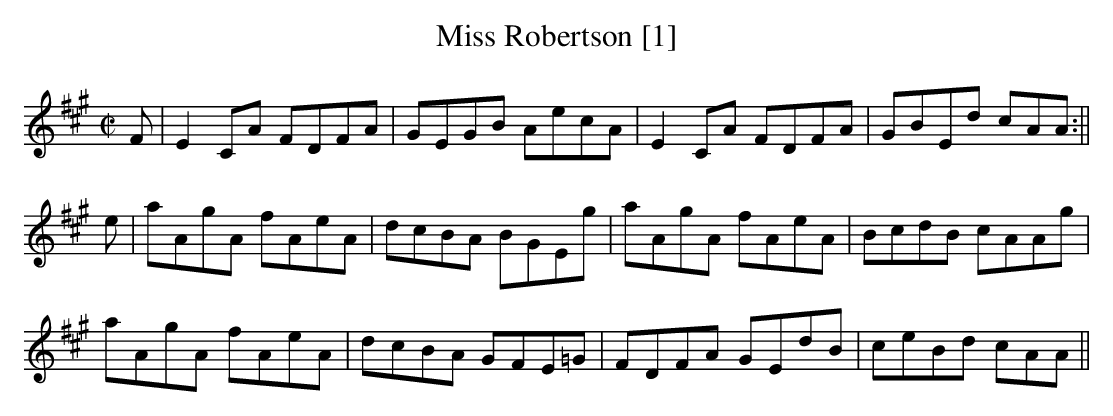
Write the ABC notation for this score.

X:1
T:Miss Robertson [1]
M:C|
L:1/8
K:A
F|E2 CA FDFA|GEGB AecA|E2 CA FDFA|GBEd cAA:||
e|aAgA fAeA|dcBA BGEg|aAgA fAeA|BcdB cAAg|
aAgA fAeA|dcBA GFE=G|FDFA GEdB|ceBd cAA||
